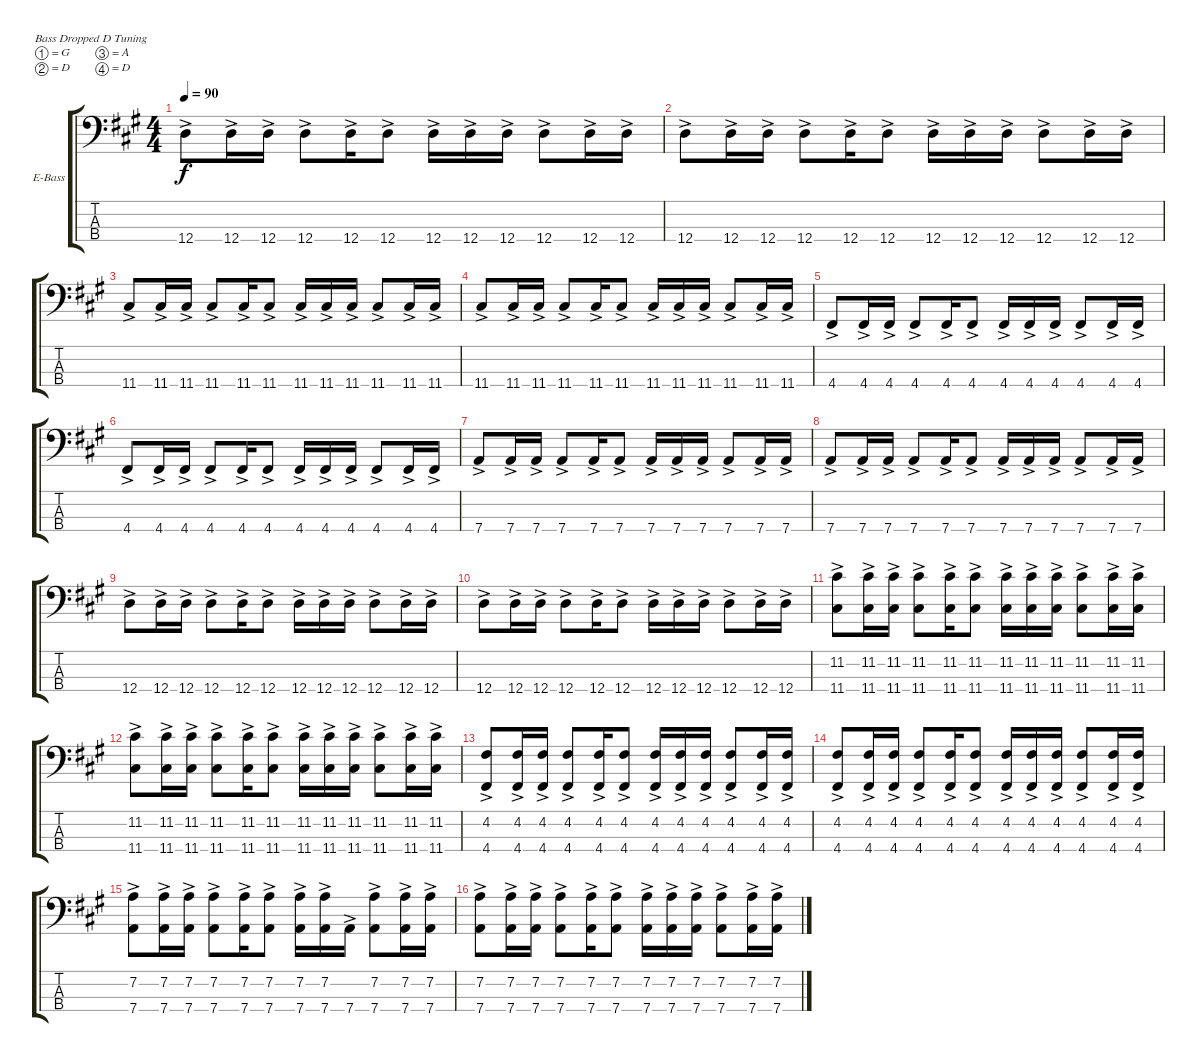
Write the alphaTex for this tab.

\bracketExtendMode groupsimilarinstruments
\firstSystemTrackNameOrientation horizontal
\otherSystemsTrackNameOrientation horizontal
\track ("Electric Bass" "E-Bass") {instrument electricbassfinger}
\staff {score tabs}
\tuning (G2 D2 A1 D1)
\ts (4 4)
\tempo 90
\clef f4
\ks f#minor
12.4{ac}.8{dy f} 12.4{ac}.16 12.4{ac}.16 12.4{ac}.8 12.4{ac}.16 12.4{ac}.8 12.4{ac}.16 12.4{ac}.16 12.4{ac}.16 12.4{ac}.8 12.4{ac}.16 12.4{ac}.16 |
12.4{ac}.8 12.4{ac}.16 12.4{ac}.16 12.4{ac}.8 12.4{ac}.16 12.4{ac}.8 12.4{ac}.16 12.4{ac}.16 12.4{ac}.16 12.4{ac}.8 12.4{ac}.16 12.4{ac}.16 |
11.4{ac}.8 11.4{ac}.16 11.4{ac}.16 11.4{ac}.8 11.4{ac}.16 11.4{ac}.8 11.4{ac}.16 11.4{ac}.16 11.4{ac}.16 11.4{ac}.8 11.4{ac}.16 11.4{ac}.16 |
11.4{ac}.8 11.4{ac}.16 11.4{ac}.16 11.4{ac}.8 11.4{ac}.16 11.4{ac}.8 11.4{ac}.16 11.4{ac}.16 11.4{ac}.16 11.4{ac}.8 11.4{ac}.16 11.4{ac}.16 |
4.4{ac}.8 4.4{ac}.16 4.4{ac}.16 4.4{ac}.8 4.4{ac}.16 4.4{ac}.8 4.4{ac}.16 4.4{ac}.16 4.4{ac}.16 4.4{ac}.8 4.4{ac}.16 4.4{ac}.16 |
4.4{ac}.8 4.4{ac}.16 4.4{ac}.16 4.4{ac}.8 4.4{ac}.16 4.4{ac}.8 4.4{ac}.16 4.4{ac}.16 4.4{ac}.16 4.4{ac}.8 4.4{ac}.16 4.4{ac}.16 |
7.4{ac}.8 7.4{ac}.16 7.4{ac}.16 7.4{ac}.8 7.4{ac}.16 7.4{ac}.8 7.4{ac}.16 7.4{ac}.16 7.4{ac}.16 7.4{ac}.8 7.4{ac}.16 7.4{ac}.16 |
7.4{ac}.8 7.4{ac}.16 7.4{ac}.16 7.4{ac}.8 7.4{ac}.16 7.4{ac}.8 7.4{ac}.16 7.4{ac}.16 7.4{ac}.16 7.4{ac}.8 7.4{ac}.16 7.4{ac}.16 |
12.4{ac}.8 12.4{ac}.16 12.4{ac}.16 12.4{ac}.8 12.4{ac}.16 12.4{ac}.8 12.4{ac}.16 12.4{ac}.16 12.4{ac}.16 12.4{ac}.8 12.4{ac}.16 12.4{ac}.16 |
12.4{ac}.8 12.4{ac}.16 12.4{ac}.16 12.4{ac}.8 12.4{ac}.16 12.4{ac}.8 12.4{ac}.16 12.4{ac}.16 12.4{ac}.16 12.4{ac}.8 12.4{ac}.16 12.4{ac}.16 |
(11.4{ac} 11.2{ac}).8 (11.4{ac} 11.2{ac}).16 (11.4{ac} 11.2{ac}).16 (11.4{ac} 11.2{ac}).8 (11.4{ac} 11.2{ac}).16 (11.4{ac} 11.2{ac}).8 (11.4{ac} 11.2{ac}).16 (11.4{ac} 11.2{ac}).16 (11.4{ac} 11.2{ac}).16 (11.4{ac} 11.2{ac}).8 (11.4{ac} 11.2{ac}).16 (11.4{ac} 11.2{ac}).16 |
(11.4{ac} 11.2{ac}).8 (11.4{ac} 11.2{ac}).16 (11.4{ac} 11.2{ac}).16 (11.4{ac} 11.2{ac}).8 (11.4{ac} 11.2{ac}).16 (11.4{ac} 11.2{ac}).8 (11.4{ac} 11.2{ac}).16 (11.4{ac} 11.2{ac}).16 (11.4{ac} 11.2{ac}).16 (11.4{ac} 11.2{ac}).8 (11.4{ac} 11.2{ac}).16 (11.4{ac} 11.2{ac}).16 |
(4.4{ac} 4.2{ac}).8 (4.4{ac} 4.2{ac}).16 (4.4{ac} 4.2{ac}).16 (4.4{ac} 4.2{ac}).8 (4.4{ac} 4.2{ac}).16 (4.4{ac} 4.2{ac}).8 (4.4{ac} 4.2{ac}).16 (4.4{ac} 4.2{ac}).16 (4.4{ac} 4.2{ac}).16 (4.4{ac} 4.2{ac}).8 (4.4{ac} 4.2{ac}).16 (4.4{ac} 4.2{ac}).16 |
(4.4{ac} 4.2{ac}).8 (4.4{ac} 4.2{ac}).16 (4.4{ac} 4.2{ac}).16 (4.4{ac} 4.2{ac}).8 (4.4{ac} 4.2{ac}).16 (4.4{ac} 4.2{ac}).8 (4.4{ac} 4.2{ac}).16 (4.4{ac} 4.2{ac}).16 (4.4{ac} 4.2{ac}).16 (4.4{ac} 4.2{ac}).8 (4.4{ac} 4.2{ac}).16 (4.4{ac} 4.2{ac}).16 |
(7.4{ac} 7.2{ac}).8 (7.4{ac} 7.2{ac}).16 (7.4{ac} 7.2{ac}).16 (7.4{ac} 7.2{ac}).8 (7.4{ac} 7.2{ac}).16 (7.4{ac} 7.2{ac}).8 (7.4{ac} 7.2{ac}).16 (7.4{ac} 7.2{ac}).16 7.4{ac}.16 (7.4{ac} 7.2{ac}).8 (7.4{ac} 7.2{ac}).16 (7.4{ac} 7.2{ac}).16 |
(7.4{ac} 7.2{ac}).8 (7.4{ac} 7.2{ac}).16 (7.4{ac} 7.2{ac}).16 (7.4{ac} 7.2{ac}).8 (7.4{ac} 7.2{ac}).16 (7.4{ac} 7.2{ac}).8 (7.4{ac} 7.2{ac}).16 (7.4{ac} 7.2{ac}).16 (7.4{ac} 7.2{ac}).16 (7.4{ac} 7.2{ac}).8 (7.4{ac} 7.2{ac}).16 (7.4{ac} 7.2{ac}).16
